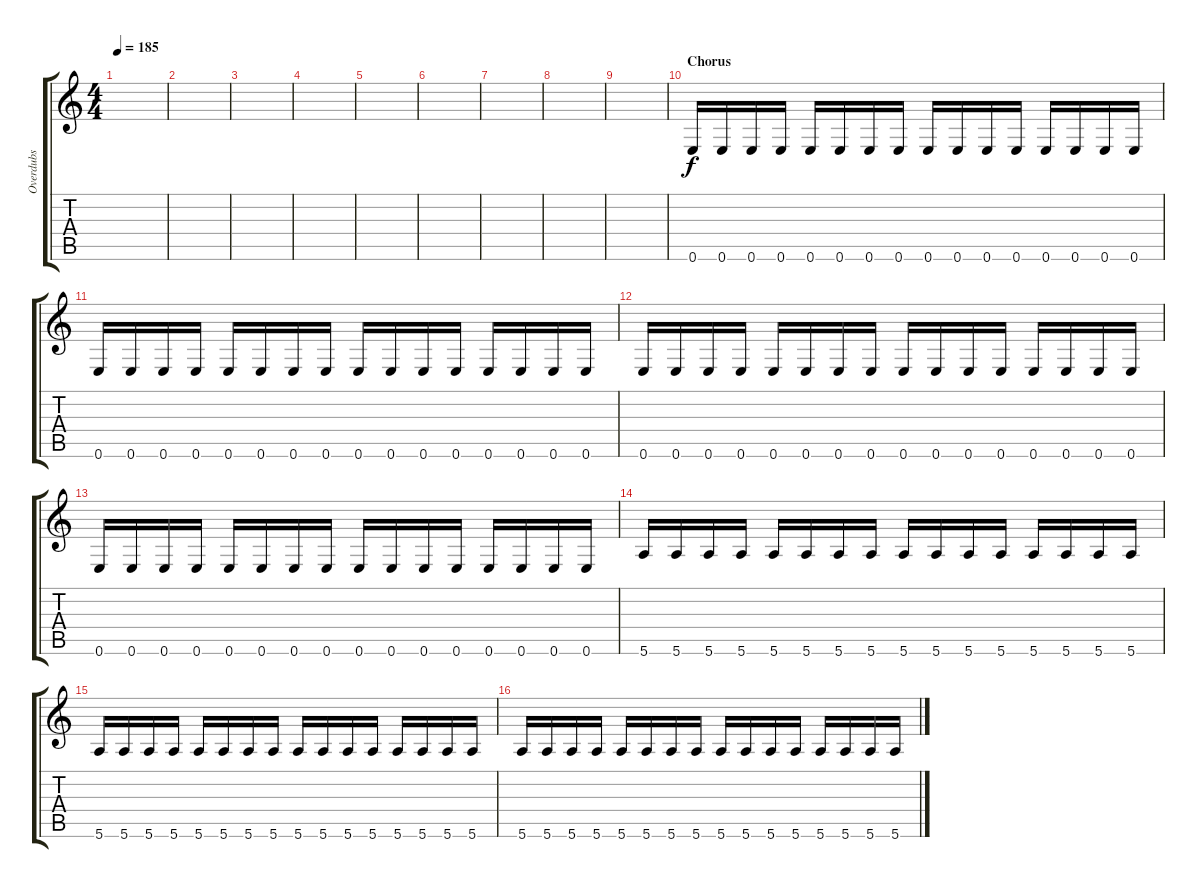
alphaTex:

\track ("Overdubs" "Overdubs") {instrument distortionguitar}
\staff {score tabs}
\tuning (E4 B3 G3 D3 A2 E2) {hide}
\ts (4 4)
\tempo 185
\clef g2
\ks c
|
|
|
|
|
|
|
|
|
\section ("" "Chorus")
0.6.16 0.6.16 0.6.16 0.6.16 0.6.16 0.6.16 0.6.16 0.6.16 0.6.16 0.6.16 0.6.16 0.6.16 0.6.16 0.6.16 0.6.16 0.6.16 |
0.6.16 0.6.16 0.6.16 0.6.16 0.6.16 0.6.16 0.6.16 0.6.16 0.6.16 0.6.16 0.6.16 0.6.16 0.6.16 0.6.16 0.6.16 0.6.16 |
0.6.16 0.6.16 0.6.16 0.6.16 0.6.16 0.6.16 0.6.16 0.6.16 0.6.16 0.6.16 0.6.16 0.6.16 0.6.16 0.6.16 0.6.16 0.6.16 |
0.6.16 0.6.16 0.6.16 0.6.16 0.6.16 0.6.16 0.6.16 0.6.16 0.6.16 0.6.16 0.6.16 0.6.16 0.6.16 0.6.16 0.6.16 0.6.16 |
5.6.16 5.6.16 5.6.16 5.6.16 5.6.16 5.6.16 5.6.16 5.6.16 5.6.16 5.6.16 5.6.16 5.6.16 5.6.16 5.6.16 5.6.16 5.6.16 |
5.6.16 5.6.16 5.6.16 5.6.16 5.6.16 5.6.16 5.6.16 5.6.16 5.6.16 5.6.16 5.6.16 5.6.16 5.6.16 5.6.16 5.6.16 5.6.16 |
5.6.16 5.6.16 5.6.16 5.6.16 5.6.16 5.6.16 5.6.16 5.6.16 5.6.16 5.6.16 5.6.16 5.6.16 5.6.16 5.6.16 5.6.16 5.6.16
